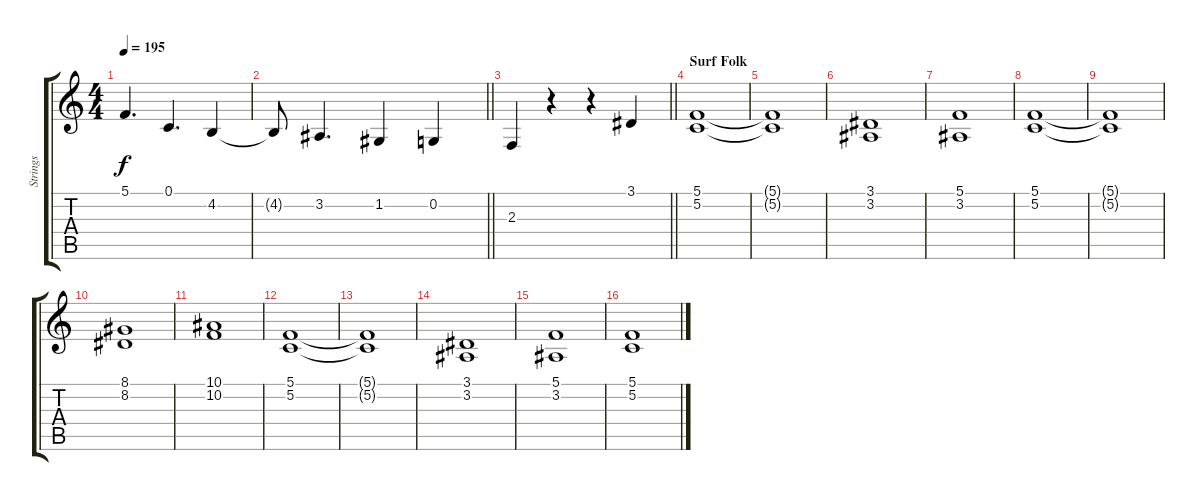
\track ("Strings" "Strings") {instrument stringensemble1}
\staff {score tabs}
\tuning (C4 G3 Eb3 Bb2 F2 C2) {hide}
\ts (4 4)
\tempo 195
\clef g2
\ks c
5.1.4{d dy f} 0.1.4{d} 4.2.4 |
\barLineRight lightlight
4.2{t}.8 3.2.4{d} 1.2.4 0.2.4 |
\barLineRight lightlight
2.3.4 r.4 r.4 3.1.4 |
\section ("" "Surf Folk")
(5.1 5.2).1 |
(5.1{t} 5.2{t}).1 |
(3.1 3.2).1 |
(5.1 3.2).1 |
(5.1 5.2).1 |
(5.1{t} 5.2{t}).1 |
(8.1 8.2).1 |
(10.1 10.2).1 |
(5.1 5.2).1 |
(5.1{t} 5.2{t}).1 |
(3.1 3.2).1 |
(5.1 3.2).1 |
(5.1 5.2).1
